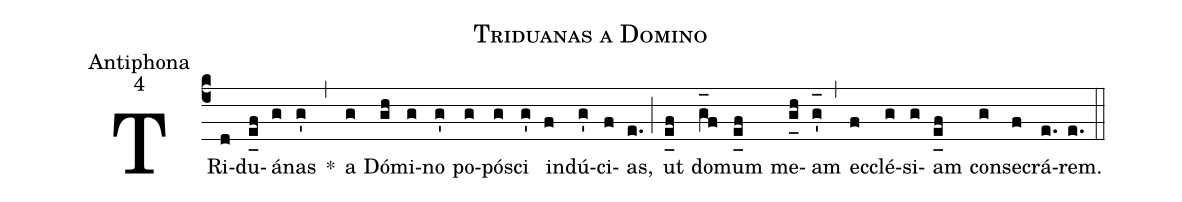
name:Triduanas a Domino;
office-part:Antiphona;
mode:4;
%%
(c4) TRi(d)du(e_[uh:l]f)á(g)nas(g') *(,) a(g) Dó(gh)mi(g)no(g') po(g)pó(g)sci(g') in(f)dú(g')ci(f)as,(e.) (;) ut(e_[uh:l]f) do(g_[oh:h]f)mum(e_[uh:l]f) me(g_[uh:l]h)am(g'_[oh:h]) (,) ec(f)clé(g)si(g)am(e_[uh:l]f) con(g)se(f)crá(e.)rem.(e.) (::)
%<eu>E(h) u(g) o(h) u(ih) a(gf) e.</eu>(e.) (::)
